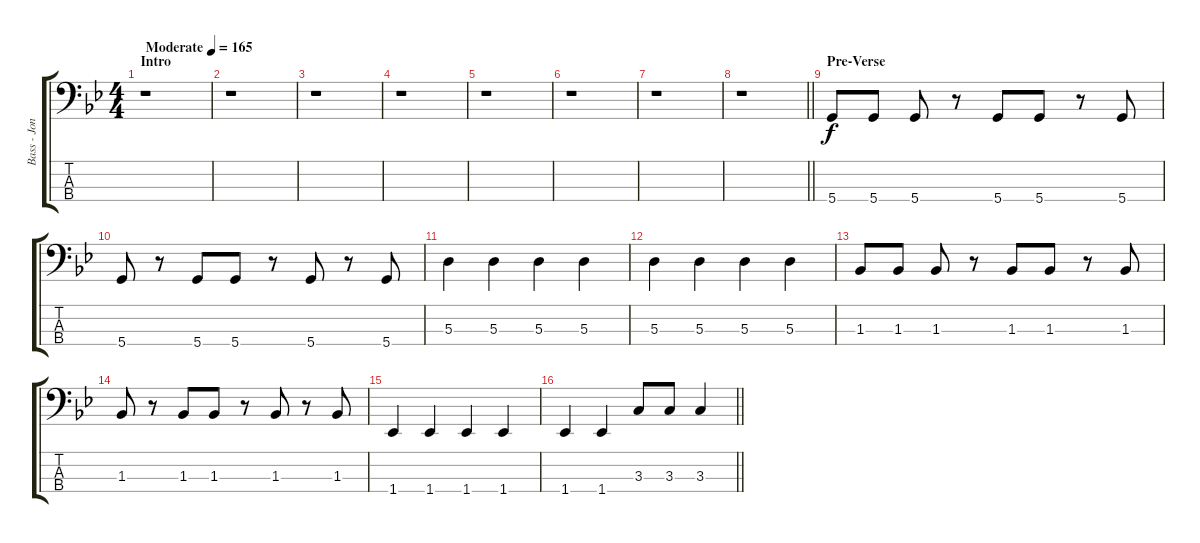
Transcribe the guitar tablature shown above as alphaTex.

\track ("Bass - Jon" "Bass - Jon") {instrument electricbassfinger}
\staff {score tabs}
\tuning (G2 D2 A1 D1) {hide}
\ts (4 4)
\section ("" "Intro")
\tempo (165 "Moderate")
\clef f4
\ks gminor
r.1{dy f instrument electricbassfinger} |
r.1 |
r.1 |
r.1 |
r.1 |
r.1 |
r.1 |
\barLineRight lightlight
r.1 |
\section ("" "Pre-Verse")
5.4.8 5.4.8 5.4.8 r.8 5.4.8 5.4.8 r.8 5.4.8 |
5.4.8 r.8 5.4.8 5.4.8 r.8 5.4.8 r.8 5.4.8 |
5.3.4 5.3.4 5.3.4 5.3.4 |
5.3.4 5.3.4 5.3.4 5.3.4 |
1.3.8 1.3.8 1.3.8 r.8 1.3.8 1.3.8 r.8 1.3.8 |
1.3.8 r.8 1.3.8 1.3.8 r.8 1.3.8 r.8 1.3.8 |
1.4.4 1.4.4 1.4.4 1.4.4 |
\barLineRight lightlight
1.4.4 1.4.4 3.3.8 3.3.8 3.3.4
